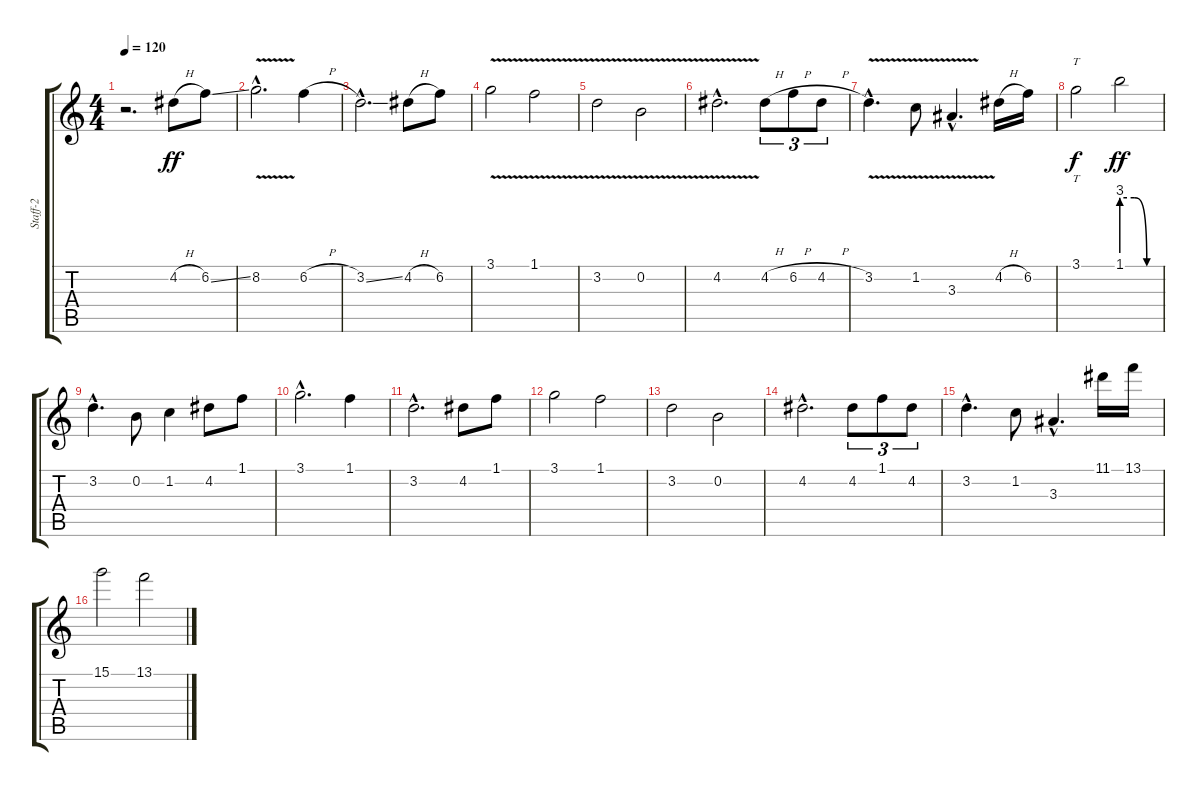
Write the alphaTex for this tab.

\track ("Staff-2" "Staff-2") {instrument overdrivenguitar}
\staff {score tabs}
\tuning (E4 B3 G3 D3 A2 E2) {hide}
\ts (4 4)
\tempo 120
\clef g2
\ks c
r.2{d txt "" dy ff instrument overdrivenguitar} 4.2{h}.8{balance 4 instrument acousticguitarsteel} 6.2{ss}.8 |
8.2{v hac}.2{d} 6.2{h}.4 |
3.2{ss hac}.2{d} 4.2{h}.8 6.2.8 |
3.1{v}.2 1.1{v}.2 |
3.2{v}.2 0.2{v}.2 |
4.2{v hac}.2{d} 4.2{h}.8{tu (3 2)} 6.2{h}.8{tu (3 2)} 4.2{h}.8{tu (3 2)} |
3.2{v hac}.4{d} 1.2{v}.8 3.3{v hac}.4{d} 4.2{h}.16 6.2.16 |
3.1.2{tt dy f} 1.1{be (custom 0 12 20 12 40 0 60 0)}.2{dy ff} |
3.2{hac}.4{d} 0.2.8 1.2.4 4.2.8 1.1.8 |
3.1{hac}.2{d balance 4 instrument overdrivenguitar} 1.1.4 |
3.2{hac}.2{d} 4.2.8 1.1.8 |
3.1.2 1.1.2 |
3.2.2 0.2.2 |
4.2{hac}.2{d} 4.2.8{tu (3 2)} 1.1.8{tu (3 2)} 4.2.8{tu (3 2)} |
3.2{hac}.4{d} 1.2.8 3.3{hac}.4{d} 11.1.16 13.1.16 |
15.1.2 13.1.2
